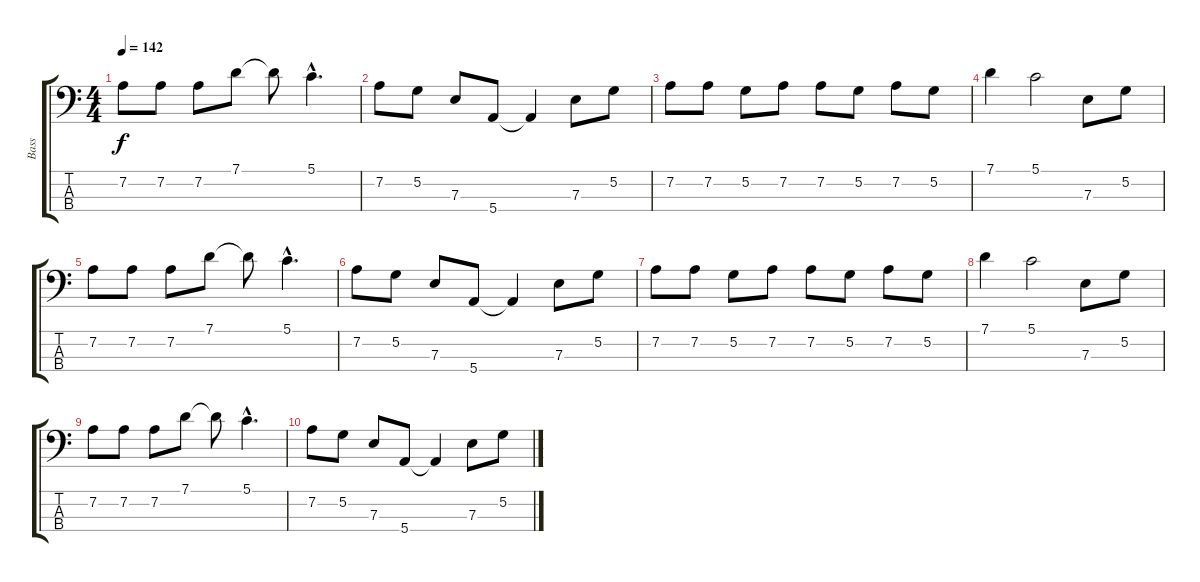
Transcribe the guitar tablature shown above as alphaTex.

\track ("Bass" "Bass") {instrument electricbasspick}
\staff {score tabs}
\tuning (G2 D2 A1 E1) {hide}
\ts (4 4)
\tempo 142
\clef f4
\ks c
7.2.8{dy f} 7.2.8 7.2.8 7.1.8 7.1{t}.8 5.1{hac}.4{d} |
7.2.8 5.2.8 7.3.8 5.4.8 5.4{t}.4 7.3.8 5.2.8 |
7.2.8 7.2.8 5.2.8 7.2.8 7.2.8 5.2.8 7.2.8 5.2.8 |
7.1.4 5.1.2 7.3.8 5.2.8 |
7.2.8 7.2.8 7.2.8 7.1.8 7.1{t}.8 5.1{hac}.4{d} |
7.2.8 5.2.8 7.3.8 5.4.8 5.4{t}.4 7.3.8 5.2.8 |
7.2.8 7.2.8 5.2.8 7.2.8 7.2.8 5.2.8 7.2.8 5.2.8 |
7.1.4 5.1.2 7.3.8 5.2.8 |
7.2.8 7.2.8 7.2.8 7.1.8 7.1{t}.8 5.1{hac}.4{d} |
7.2.8 5.2.8 7.3.8 5.4.8 5.4{t}.4 7.3.8 5.2.8
